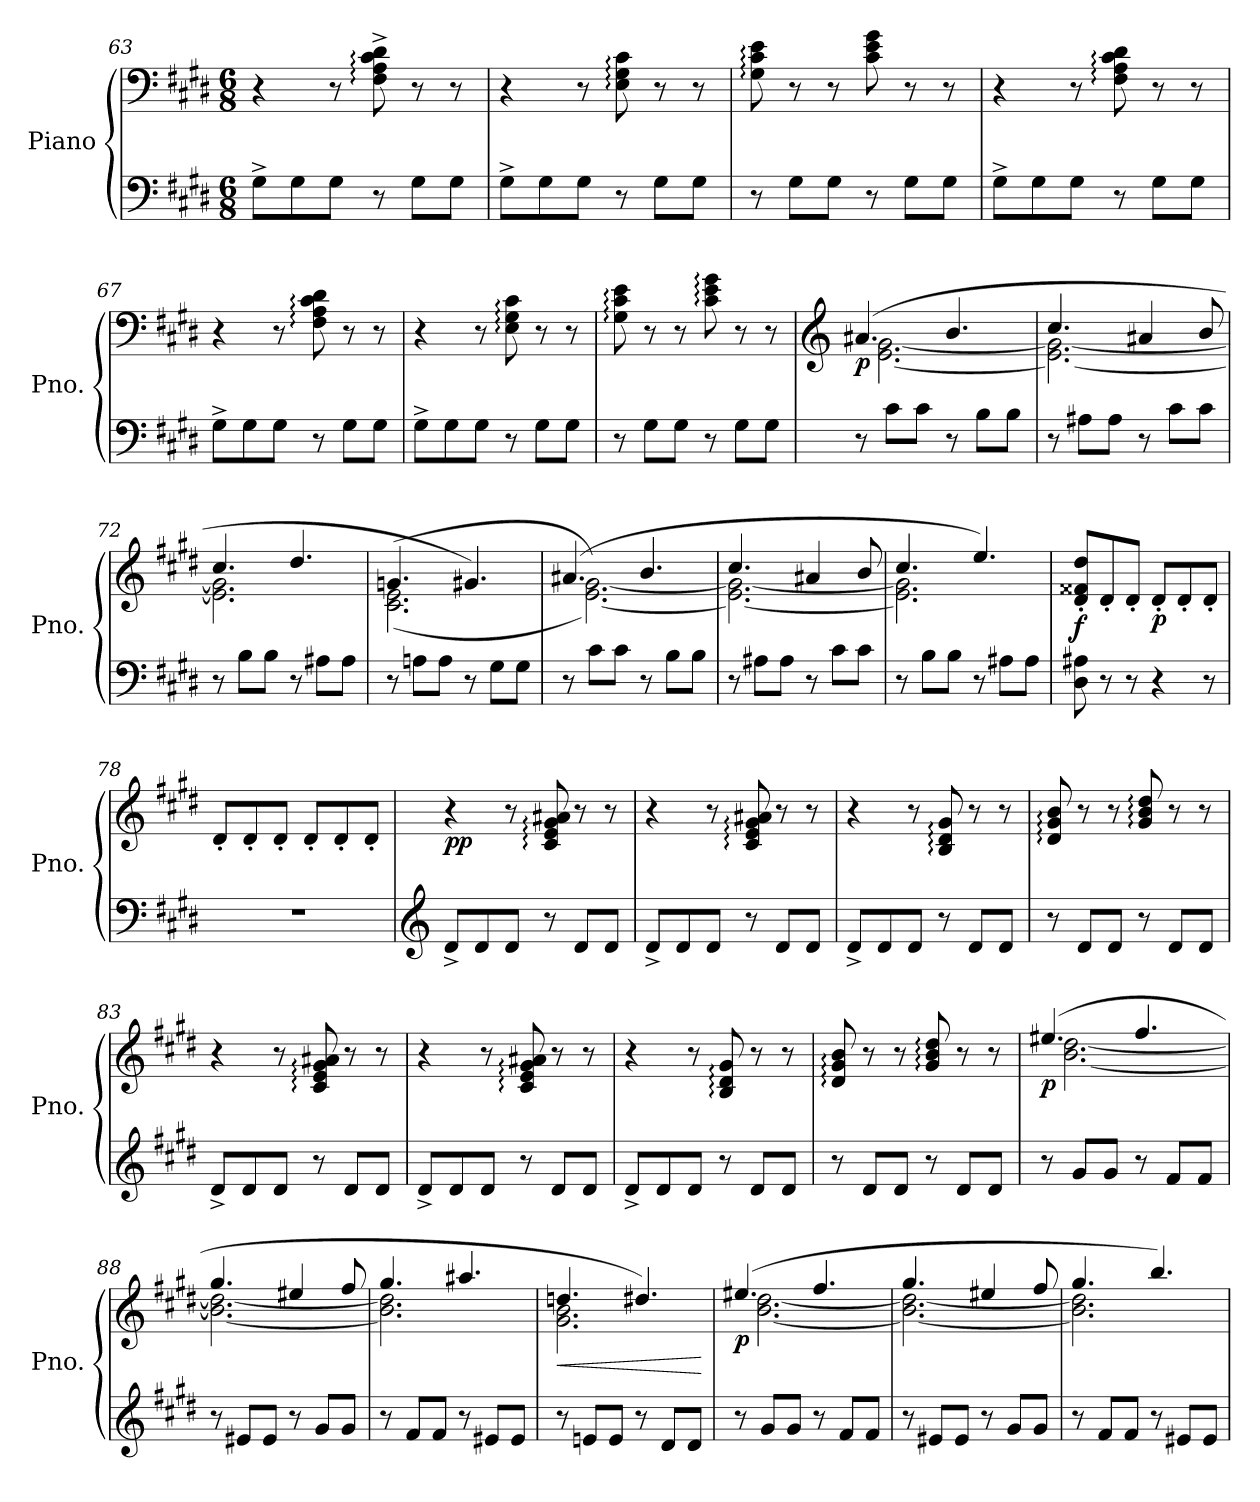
**kern	**kern	**dynam
*part1	*part1	*part1
*staff2	*staff1	*staff1/2
*I"Piano	*	*
*I'Pno.	*	*
*clefF4	*clefF4	*
*k[f#c#g#d#]	*k[f#c#g#d#]	*
*M6/8	*M6/8	*
=63	=63	=63
8G#^\L	4r	.
8G#\	.	.
8G#\J	8r	.
8r	8F#\:^ 8A\:^ 8c#\:^ 8d#\:^	.
8G#\L	8r	.
8G#\J	8r	.
=64	=64	=64
8G#^\L	4r	.
8G#\	.	.
8G#\J	8r	.
8r	8E\: 8G#\: 8c#\:	.
8G#\L	8r	.
8G#\J	8r	.
=65	=65	=65
8r	8G#\: 8c#\: 8e\:	.
8G#\L	8r	.
8G#\J	8r	.
8r	8c#\ 8e\ 8g#\	.
8G#\L	8r	.
8G#\J	8r	.
=66	=66	=66
8G#^\L	4r	.
8G#\	.	.
8G#\J	8r	.
8r	8F#\: 8A\: 8c#\: 8d#\:	.
8G#\L	8r	.
8G#\J	8r	.
!!LO:LB:g=z
=67	=67	=67
8G#^\L	4r	.
8G#\	.	.
8G#\J	8r	.
8r	8F#\: 8A\: 8c#\: 8d#\:	.
8G#\L	8r	.
8G#\J	8r	.
=68	=68	=68
8G#^\L	4r	.
8G#\	.	.
8G#\J	8r	.
8r	8E\: 8G#\: 8c#\:	.
8G#\L	8r	.
8G#\J	8r	.
=69	=69	=69
8r	8G#\: 8c#\: 8e\:	.
8G#\L	8r	.
8G#\J	8r	.
8r	8c#\: 8e\: 8g#\:	.
8G#\L	8r	.
8G#\J	8r	.
=70	=70	=70
*	*clefG2	*
*	*^	*
!	!	!	!LO:DY:b
8r	(>4.a#X/	[2.e\ [2.g#\	p
8c#\L	.	.	.
8c#\J	.	.	.
8r	4.b/	.	.
8B\L	.	.	.
8B\J	.	.	.
=71	=71	=71	=71
8r	4.cc#/	2.e\_ 2.g#\_	.
8A#X\L	.	.	.
8A#\J	.	.	.
8r	4a#X/	.	.
8c#\L	.	.	.
8c#\J	8b/	.	.
=72	=72	=72	=72
8r	4.cc#/	2.e\] 2.g#\]	.
8B\L	.	.	.
8B\J	.	.	.
8r	4.dd#/	.	.
8A#X\L	.	.	.
8A#\J	.	.	.
!!LO:LB:g=z	!!
=73	=73	=73	=73
8r	4.gn/	(<(<2.c#\ 2.e\	.
8An\L	.	.	.
8A\J	.	.	.
8r	4.g#X/)	.	.
8G#\L	.	.	.
8G#\J	.	.	.
=74	=74	=74	=74
8r	(>4.a#X/	[2.e\ [2.g#\))	.
8c#\L	.	.	.
8c#\J	.	.	.
8r	4.b/	.	.
8B\L	.	.	.
8B\J	.	.	.
=75	=75	=75	=75
8r	4.cc#/	2.e\_ 2.g#\_	.
8A#X\L	.	.	.
8A#\J	.	.	.
8r	4a#X/	.	.
8c#\L	.	.	.
8c#\J	8b/	.	.
=76	=76	=76	=76
8r	4.cc#/	2.e\] 2.g#\]	.
8B\L	.	.	.
8B\J	.	.	.
8r	4.ee/)	.	.
8A#X\L	.	.	.
8A#\J	.	.	.
*	*v	*v	*
=77	=77	=77
!	!	!LO:DY:b
8D#\ 8A#X\	8d#/' 8f##X/' 8dd#/'L	f
8r	8d#'/	.
8r	8d#'/J	.
!	!	!LO:DY:b
4r	8d#'/L	p
.	8d#'/	.
8r	8d#'/J	.
=78	=78	=78
2.r	8d#'/L	.
.	8d#'/	.
.	8d#'/J	.
.	8d#'/L	.
.	8d#'/	.
.	8d#'/J	.
!!LO:LB:g=z
=79	=79	=79
*clefG2	*	*
!	!	!LO:DY:b
8d#^/L	4r	pp
8d#/	.	.
8d#/J	8r	.
8r	8c#/: 8e/: 8g#/: 8a#X/:	.
8d#/L	8r	.
8d#/J	8r	.
=80	=80	=80
8d#^/L	4r	.
8d#/	.	.
8d#/J	8r	.
8r	8c#/: 8e/: 8g#/: 8a#X/:	.
8d#/L	8r	.
8d#/J	8r	.
=81	=81	=81
8d#^/L	4r	.
8d#/	.	.
8d#/J	8r	.
8r	8B/: 8d#/: 8g#/:	.
8d#/L	8r	.
8d#/J	8r	.
=82	=82	=82
8r	8d#/: 8g#/: 8b/:	.
8d#/L	8r	.
8d#/J	8r	.
8r	8g#/: 8b/: 8dd#/:	.
8d#/L	8r	.
8d#/J	8r	.
=83	=83	=83
8d#^/L	4r	.
8d#/	.	.
8d#/J	8r	.
8r	8c#/: 8e/: 8g#/: 8a#X/:	.
8d#/L	8r	.
8d#/J	8r	.
=84	=84	=84
8d#^/L	4r	.
8d#/	.	.
8d#/J	8r	.
8r	8c#/: 8e/: 8g#/: 8a#X/:	.
8d#/L	8r	.
8d#/J	8r	.
!!LO:LB:g=z
=85	=85	=85
8d#^/L	4r	.
8d#/	.	.
8d#/J	8r	.
8r	8B/: 8d#/: 8g#/:	.
8d#/L	8r	.
8d#/J	8r	.
=86	=86	=86
8r	8d#/: 8g#/: 8b/:	.
8d#/L	8r	.
8d#/J	8r	.
8r	8g#/: 8b/: 8dd#/:	.
8d#/L	8r	.
8d#/J	8r	.
=87	=87	=87
*	*^	*
!	!	!	!LO:DY:b
8r	(>4.ee#X/	[2.b\ [2.dd#\	p
8g#/L	.	.	.
8g#/J	.	.	.
8r	4.ff#/	.	.
8f#/L	.	.	.
8f#/J	.	.	.
=88	=88	=88	=88
8r	4.gg#/	2.b\_ 2.dd#\_	.
8e#X/L	.	.	.
8e#/J	.	.	.
8r	4ee#X/	.	.
8g#/L	.	.	.
8g#/J	8ff#/	.	.
=89	=89	=89	=89
8r	4.gg#/	2.b\] 2.dd#\]	.
8f#/L	.	.	.
8f#/J	.	.	.
8r	4.aa#X/	.	.
8e#X/L	.	.	.
8e#/J	.	.	.
=90	=90	=90	=90
!	!	!	!LO:HP:b
8r	4.ddn/	2.g#\ 2.b\	<
8en/L	.	.	.
8e/J	.	.	.
8r	4.dd#X/)	.	.
8d#/L	.	.	.
8d#/J	.	.	.
*	*v	*v	*
.	.	[
!!LO:LB:g=z
=91	=91	=91
*	*^	*
!	!	!	!LO:DY:b
8r	(>4.ee#X/	[2.b\ [2.dd#\	p
8g#/L	.	.	.
8g#/J	.	.	.
8r	4.ff#/	.	.
8f#/L	.	.	.
8f#/J	.	.	.
=92	=92	=92	=92
8r	4.gg#/	2.b\_ 2.dd#\_	.
8e#X/L	.	.	.
8e#/J	.	.	.
8r	4ee#X/	.	.
8g#/L	.	.	.
8g#/J	8ff#/	.	.
=93	=93	=93	=93
8r	4.gg#/	2.b\] 2.dd#\]	.
8f#/L	.	.	.
8f#/J	.	.	.
8r	4.bb/)	.	.
8e#X/L	.	.	.
8e#/J	.	.	.
*	*v	*v	*
=	=	=
*-	*-	*-
